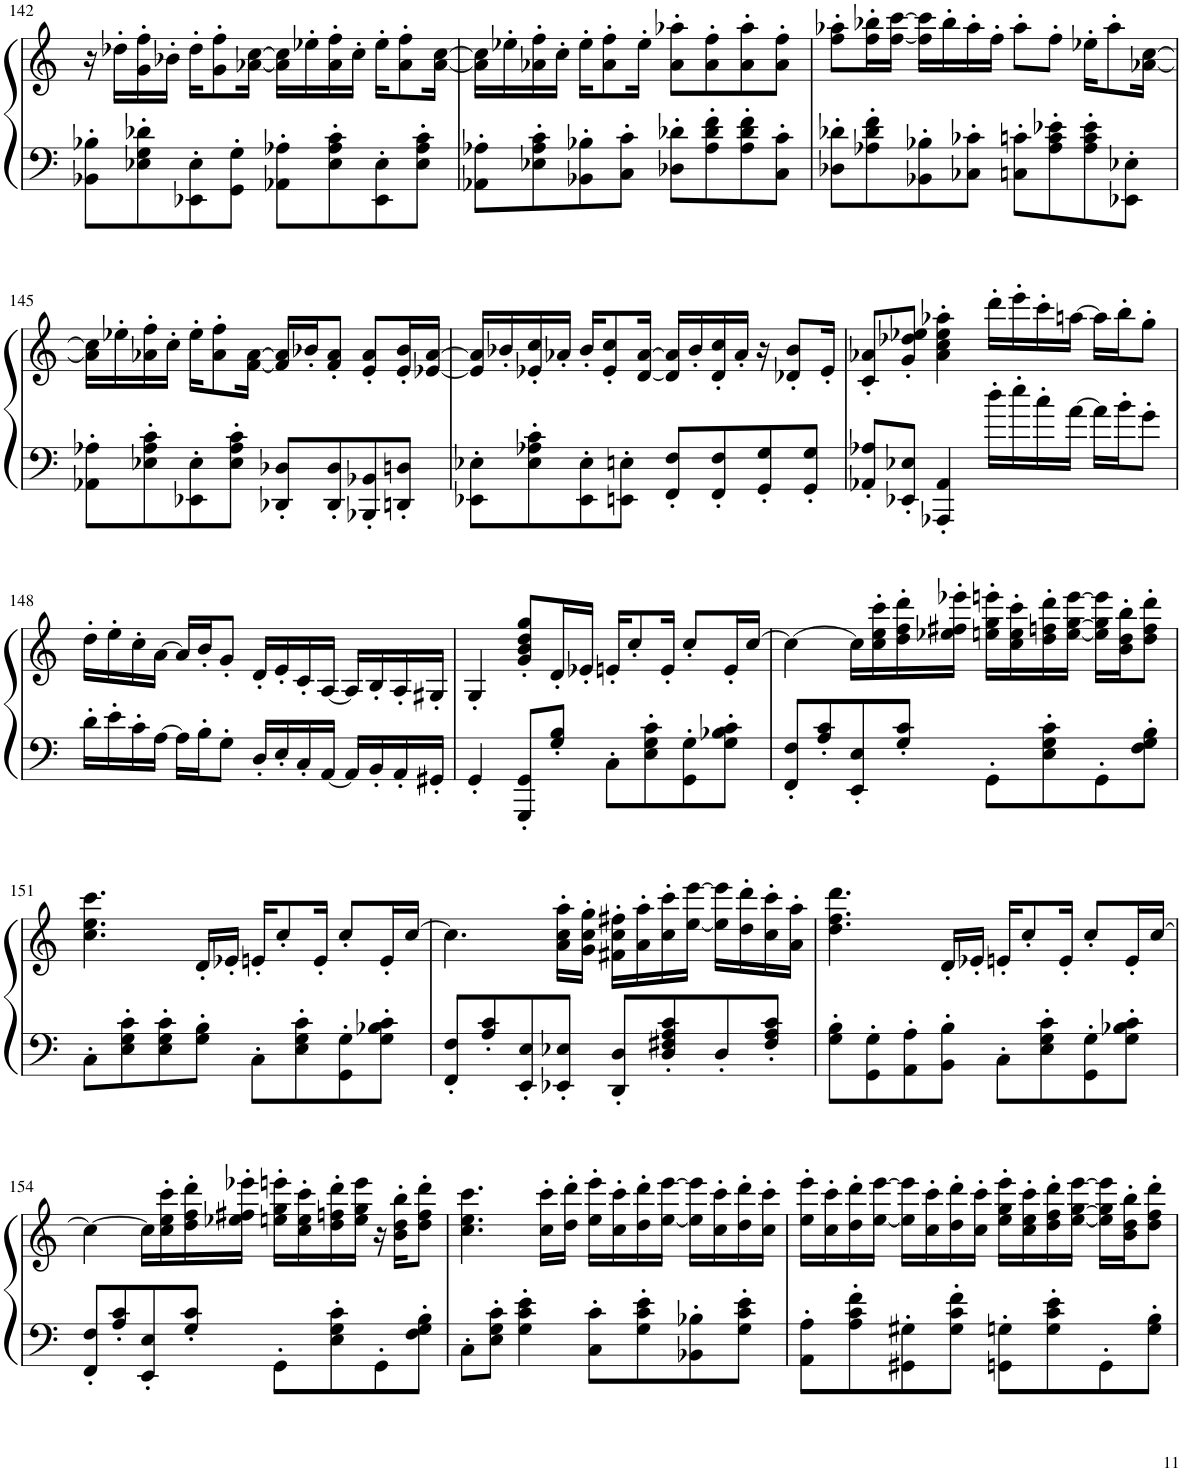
**kern	**kern
*part1	*part1
*staff2	*staff1
*I"Piano	*
*I'Pno.	*
!!LO:PB:g=z
*clefF4	*clefG2
*k[]	*k[]
*M4/4	*M4/4
=142	=142
8BB-X\' 8B-X\'L	16r
.	16dd-X'\LL
8E-X\' 8G\' 8d-X\'	16g\' 16ff\'
.	16b-X'\JJ
8EE-X\' 8E-\'	16dd-'\KL
.	8g\' 8ff\'
8GG\' 8G\'J	.
.	[16a-X\ [16cc\Jk
8AA-X\' 8A-X\'L	16a-\] 16cc\]LL
.	16ee-X'\
8E-\' 8A-\' 8c\'	16a-\' 16ff\'
.	16cc'\JJ
8EE-\' 8E-\'	16ee-'\KL
.	8a-\' 8ff\'
8E-\' 8A-\' 8c\'J	.
.	[16a-\ [16cc\Jk
=143	=143
8AA-X\' 8A-X\'L	16a-\] 16cc\]LL
.	16ee-X'\
8E-X\' 8A-\' 8c\'	16a-X\' 16ff\'
.	16cc'\JJ
8BB-X\' 8B-X\'	16ee-'\KL
.	8a-\' 8ff\'
8C\' 8c\'J	.
.	16ee-'\Jk
8D-X\' 8d-X\'L	8a-\' 8aa-X\'L
8A-\' 8d-\' 8f\'	8a-\' 8ff\'
8A-\' 8d-\' 8f\'	8a-\' 8aa-\'
8C\' 8c\'J	8a-\' 8ff\'J
=144	=144
8D-X\' 8d-X\'L	8ff\' 8aa-X\'L
8A-X\' 8d-\' 8f\'	16ff\' 16bb-X\'L
.	[16ff\ [16ccc\JJ
8BB-X\' 8B-X\'	16ff\] 16ccc\]LL
.	16bb-'\
8C-X\' 8c-X\'J	16aa-'\
.	16ff'\JJ
8Cn\' 8cn\'L	8aa-'\L
8A-\' 8c\' 8e-X\'	8ff'\J
8A-\' 8c\' 8e-\'	16ee-X'\KL
.	8aa-'\
8EE-X\' 8E-X\'J	.
.	[16a-X\ [16cc\Jk
!!LO:LB:g=z
=145	=145
8AA-X\' 8A-X\'L	16a-\] 16cc\]LL
.	16ee-X'\
8E-X\' 8A-\' 8c\'	16a-X\' 16ff\'
.	16cc'\JJ
8EE-X\' 8E-\'	16ee-'\KL
.	8a-\' 8ff\'
8E-\' 8A-\' 8c\'J	.
.	[16f\ [16a-\Jk
8DD-X/' 8D-X/'L	16f/] 16a-/]LL
.	16b-X'/J
8DD-/' 8D-/'	8f/' 8a-/'J
8BBB-X/' 8BB-X/'	8e/' 8a-/'L
8DDn/' 8Dn/'J	16e/' 16b-/'L
.	[16e-X/ [16a-/JJ
=146	=146
8EE-X\' 8E-X\'L	16e-/] 16a-/]LL
.	16b-X'/
8E-\' 8A-X\' 8c\'	16e-X/' 16cc/'
.	16a-X'/JJ
8EE-\' 8E-\'	16b-'/KL
.	8e-/' 8cc/'
8EEn\' 8En\'J	.
.	[16d/ [16a-/Jk
8FF/' 8F/'L	16d/] 16a-/]LL
.	16b-'/
8FF/' 8F/'	16d/' 16cc/'
.	16a-'/JJ
8GG/' 8G/'	16r
.	8d-X/' 8b-/'L
8GG/' 8G/'J	.
.	16e-'/Jk
=147	=147
8AA-X/' 8A-X/'L	8c/' 8a-X/'L
8EE-X/' 8E-X/'J	8g/' 8dd-X/' 8ee-X/'J
4AAA-X/' 4AA-/'	4a-\' 4cc\' 4ee-\' 4aa-X\'
16dd'\LL	16ddd'\LL
16ee'\	16eee'\
16cc'\	16ccc'\
[16a\JJ	[16aan\JJ
16a\LL]	16aa\LL]
16b'\J	16bb'\J
8g'\J	8gg'\J
!!LO:LB:g=z
=148	=148
16d'\LL	16dd'\LL
16e'\	16ee'\
16c'\	16cc'\
[16A\JJ	[16a\JJ
16A\LL]	16a/LL]
16B'\J	16b'/J
8G'\J	8g'/J
16D'/LL	16d'/LL
16E'/	16e'/
16C'/	16c'/
[16AA/JJ	[16A/JJ
16AA/LL]	16A/LL]
16BB'/	16B'/
16AA'/	16A'/
16GG#X'/JJ	16G#X'/JJ
=149	=149
4GG'/	4G'/
8GGG/' 8GG/'L	8g/' 8b/' 8dd/' 8gg/'L
8G/' 8B/'J	16d'/L
.	16e-X'/JJ
8C'\L	16en'/KL
.	8cc'/
8E\' 8G\' 8c\'	.
.	16e'/Jk
8GG\' 8G\'	8cc'/L
8G\' 8B-X\' 8c\'J	16e'/L
.	[16cc/JJ
=150	=150
8FF/' 8F/'L	4cc\_
8A/' 8c/'	.
8EE/' 8E/'	16cc\LL]
.	16cc\' 16ee\' 16ccc\'
8G/' 8c/'J	16dd\' 16ff\' 16ddd\'
.	16ee-X\' 16ff#X\' 16eee-X\'JJ
8GG'\L	16een\' 16gg\' 16eeen\'LL
.	16cc\' 16ee\' 16ccc\'
8E\' 8G\' 8c\'	16dd\' 16ffn\' 16ddd\'
.	[16ee\ [16gg\ [16eee\JJ
8GG'\	16ee\] 16gg\] 16eee\]LL
.	16b\' 16dd\' 16bb\'J
8F\' 8G\' 8B\'J	8dd\' 8ff\' 8ddd\'J
!!LO:LB:g=z
=151	=151
8C'\L	4.cc\ 4.ee\ 4.ccc\
8E\' 8G\' 8c\'	.
8E\' 8G\' 8c\'	.
8G\' 8B\'J	16d'/LL
.	16e-X'/JJ
8C'\L	16en'/KL
.	8cc'/
8E\' 8G\' 8c\'	.
.	16e'/Jk
8GG\' 8G\'	8cc'/L
8G\' 8B-X\' 8c\'J	16e'/L
.	[16cc/JJ
=152	=152
8FF/' 8F/'L	4.cc\]
8A/' 8c/'	.
8EE/' 8E/'	.
8EE-X/' 8E-X/'J	16a\' 16cc\' 16aa\'LL
.	16g\' 16cc\' 16gg\'JJ
8DD/' 8D/'L	16f#X\' 16cc\' 16ff#X\'LL
.	16a\' 16aa\'
8D/' 8F#X/' 8A/' 8c/'	16cc\' 16ccc\'
.	[16ee\ [16eee\JJ
8D'/	16ee\] 16eee\]LL
.	16dd\' 16ddd\'
8F#/' 8A/' 8c/'J	16cc\' 16ccc\'
.	16a\' 16aa\'JJ
=153	=153
8G\' 8B\'L	4.dd\ 4.ff\ 4.ddd\
8GG\' 8G\'	.
8AA\' 8A\'	.
8BB\' 8B\'J	16d'/LL
.	16e-X'/JJ
8C'\L	16en'/KL
.	8cc'/
8E\' 8G\' 8c\'	.
.	16e'/Jk
8GG\' 8G\'	8cc'/L
8G\' 8B-X\' 8c\'J	16e'/L
.	[16cc/JJ
!!LO:LB:g=z
=154	=154
8FF/' 8F/'L	4cc\_
8A/' 8c/'	.
8EE/' 8E/'	16cc\LL]
.	16cc\' 16ee\' 16ccc\'
8G/' 8c/'J	16dd\' 16ff\' 16ddd\'
.	16ee-X\' 16ff#X\' 16eee-X\'JJ
8GG'\L	16een\' 16gg\' 16eeen\'LL
.	16cc\' 16ee\' 16ccc\'
8E\' 8G\' 8c\'	16dd\' 16ffn\' 16ddd\'
.	16ee\ 16gg\ 16eee\JJ
8GG'\	16r
.	16b\' 16dd\' 16bb\'KL
8F\' 8G\' 8B\'J	8dd\' 8ff\' 8ddd\'J
=155	=155
8C'\L	4.cc\ 4.ee\ 4.ccc\
8E\' 8G\' 8c\'J	.
4G\' 4c\' 4e\'	.
.	16cc\' 16ccc\'LL
.	16dd\' 16ddd\'JJ
8C\' 8c\'L	16ee\' 16eee\'LL
.	16cc\' 16ccc\'
8G\' 8c\' 8e\'	16dd\' 16ddd\'
.	[16ee\ [16eee\JJ
8BB-X\' 8B-X\'	16ee\] 16eee\]LL
.	16cc\' 16ccc\'
8G\' 8c\' 8e\'J	16dd\' 16ddd\'
.	16cc\' 16ccc\'JJ
=156	=156
8AA\' 8A\'L	16ee\' 16eee\'LL
.	16cc\' 16ccc\'
8A\' 8c\' 8f\'	16dd\' 16ddd\'
.	[16ee\ [16eee\JJ
8GG#X\' 8G#X\'	16ee\] 16eee\]LL
.	16cc\' 16ccc\'
8G#\' 8c\' 8f\'J	16dd\' 16ddd\'
.	16cc\' 16ccc\'JJ
8GGn\' 8Gn\'L	16ee\' 16gg\' 16eee\'LL
.	16cc\' 16ee\' 16ccc\'
8G\' 8c\' 8e\'	16dd\' 16ff\' 16ddd\'
.	[16ee\ [16gg\ [16eee\JJ
8GG'\	16ee\] 16gg\] 16eee\]LL
.	16b\' 16dd\' 16bb\'J
8G\' 8B\'J	8dd\' 8ff\' 8ddd\'J
=	=
*-	*-
